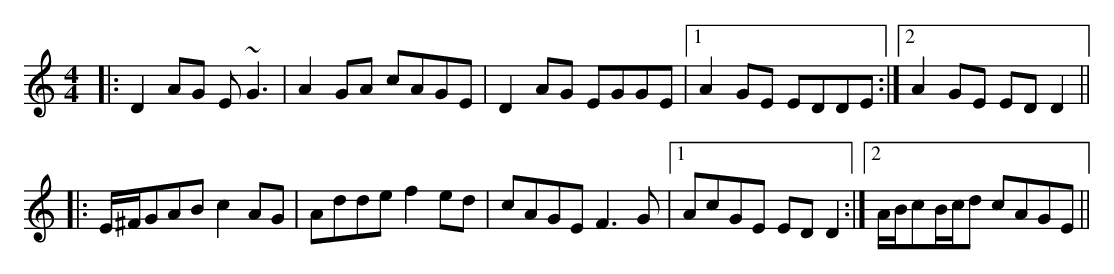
X:1
M:4/4
K:Ddor
|:D2 AG E ~G3|A2GA cAGE|D2AG EGGE|1 A2 GE EDDE:|2 A2 GE ED D2||
|:E/^F/GAB c2AG|Adde f2ed|cAGE F3G|1 AcGE EDD2:|2 A/B/cB/c/d cAGE||
